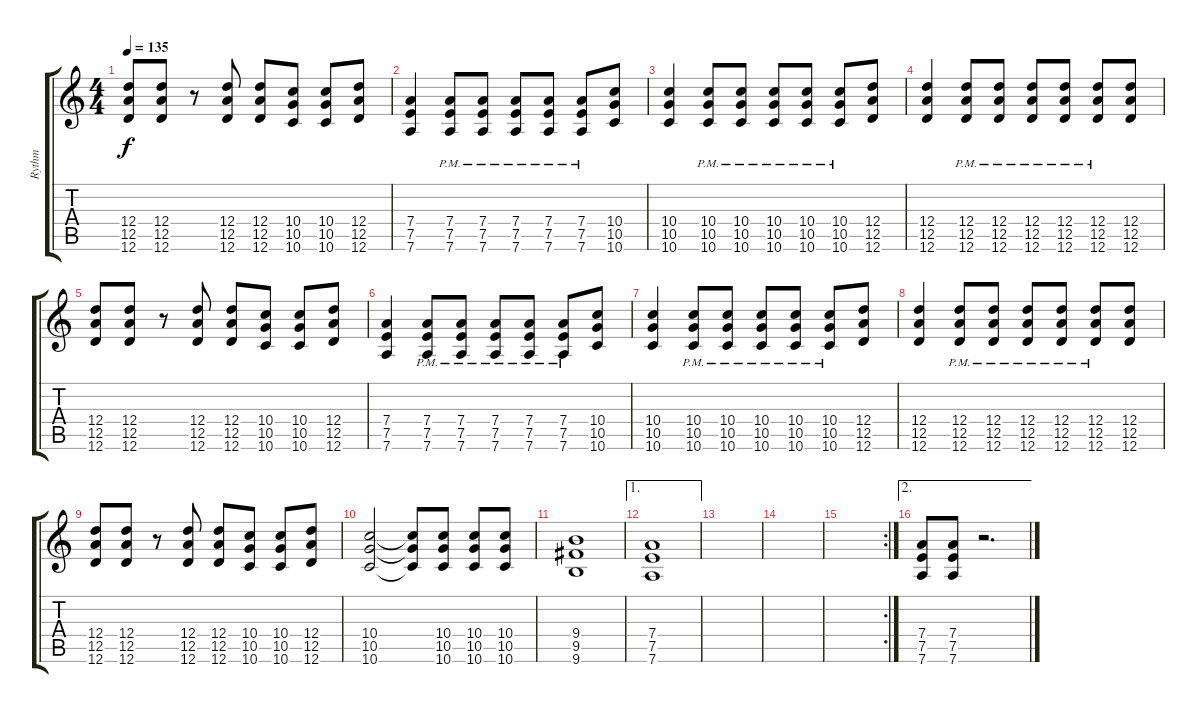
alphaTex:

\track ("Rythm" "Rythm") {instrument distortionguitar}
\staff {score tabs}
\tuning (E4 B3 G3 D3 A2 D2) {hide}
\ts (4 4)
\tempo 135
\clef g2
\ks c
(12.4 12.5 12.6).8{dy f} (12.4 12.5 12.6).8 r.8 (12.4 12.5 12.6).8 (12.4 12.5 12.6).8 (10.4 10.5 10.6).8 (10.4 10.5 10.6).8 (12.4 12.5 12.6).8 |
(7.4 7.5 7.6).4 (7.4{pm} 7.5{pm} 7.6{pm}).8 (7.4{pm} 7.5{pm} 7.6{pm}).8 (7.4{pm} 7.5{pm} 7.6{pm}).8 (7.4{pm} 7.5{pm} 7.6{pm}).8 (7.4{pm} 7.5{pm} 7.6{pm}).8 (10.4 10.5 10.6).8 |
(10.4 10.5 10.6).4 (10.4{pm} 10.5{pm} 10.6{pm}).8 (10.4{pm} 10.5{pm} 10.6{pm}).8 (10.4{pm} 10.5{pm} 10.6{pm}).8 (10.4{pm} 10.5{pm} 10.6{pm}).8 (10.4{pm} 10.5{pm} 10.6{pm}).8 (12.4 12.5 12.6).8 |
(12.4 12.5 12.6).4 (12.4{pm} 12.5{pm} 12.6{pm}).8 (12.4{pm} 12.5{pm} 12.6{pm}).8 (12.4{pm} 12.5{pm} 12.6{pm}).8 (12.4{pm} 12.5{pm} 12.6{pm}).8 (12.4{pm} 12.5{pm} 12.6{pm}).8 (12.4 12.5 12.6).8 |
(12.4 12.5 12.6).8 (12.4 12.5 12.6).8 r.8 (12.4 12.5 12.6).8 (12.4 12.5 12.6).8 (10.4 10.5 10.6).8 (10.4 10.5 10.6).8 (12.4 12.5 12.6).8 |
(7.4 7.5 7.6).4 (7.4{pm} 7.5{pm} 7.6{pm}).8 (7.4{pm} 7.5{pm} 7.6{pm}).8 (7.4{pm} 7.5{pm} 7.6{pm}).8 (7.4{pm} 7.5{pm} 7.6{pm}).8 (7.4{pm} 7.5{pm} 7.6{pm}).8 (10.4 10.5 10.6).8 |
(10.4 10.5 10.6).4 (10.4{pm} 10.5{pm} 10.6{pm}).8 (10.4{pm} 10.5{pm} 10.6{pm}).8 (10.4{pm} 10.5{pm} 10.6{pm}).8 (10.4{pm} 10.5{pm} 10.6{pm}).8 (10.4{pm} 10.5{pm} 10.6{pm}).8 (12.4 12.5 12.6).8 |
(12.4 12.5 12.6).4 (12.4{pm} 12.5{pm} 12.6{pm}).8 (12.4{pm} 12.5{pm} 12.6{pm}).8 (12.4{pm} 12.5{pm} 12.6{pm}).8 (12.4{pm} 12.5{pm} 12.6{pm}).8 (12.4{pm} 12.5{pm} 12.6{pm}).8 (12.4 12.5 12.6).8 |
(12.4 12.5 12.6).8 (12.4 12.5 12.6).8 r.8 (12.4 12.5 12.6).8 (12.4 12.5 12.6).8 (10.4 10.5 10.6).8 (10.4 10.5 10.6).8 (12.4 12.5 12.6).8 |
(10.4 10.5 10.6).2 (10.4{t} 10.5{t} 10.6{t}).8 (10.4 10.5 10.6).8 (10.4 10.5 10.6).8 (10.4 10.5 10.6).8 |
(9.4 9.5 9.6).1 |
\ae 1
(7.4 7.5 7.6).1 |
|
|
\rc 2
|
\ae 2
(7.4 7.5 7.6).8 (7.4 7.5 7.6).8 r.2{d}
